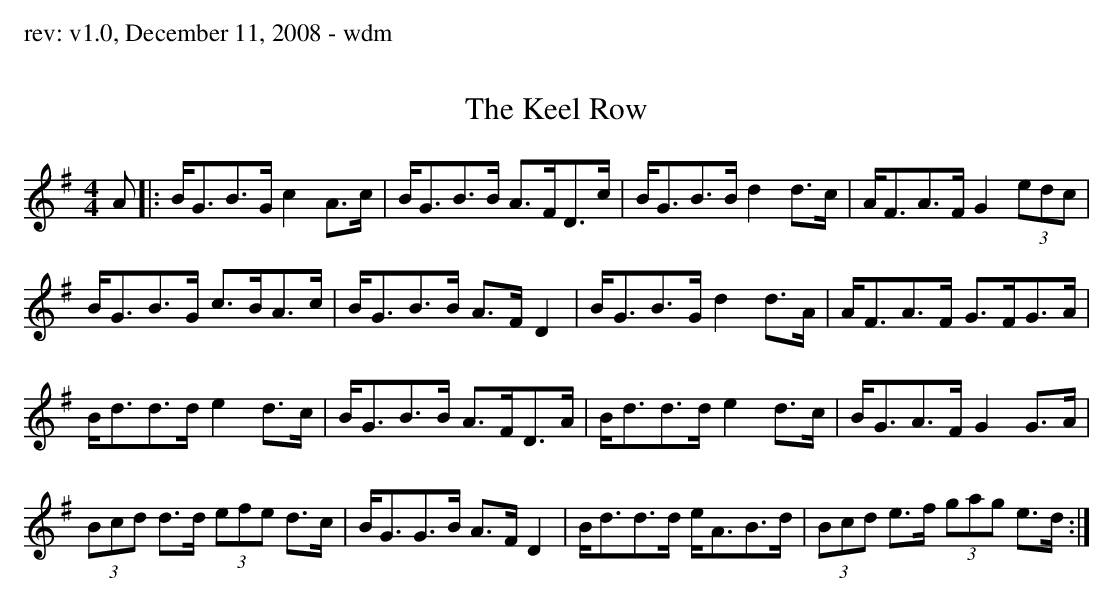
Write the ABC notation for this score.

X:1
T: Keel Row, The
M: 4/4
L: 1/8
K: Gmaj
A|:B<GB>G c2 A>c|B<GB>B A>FD>c|B<GB>B d2 d>c|A<FA>F G2 (3edc|
B<GB>G c>BA>c|B<GB>B A>F D2|B<GB>G d2 d>A|A<FA>F G>FG>A|
B<dd>d e2 d>c|B<GB>B A>FD>A|B<dd>d e2 d>c|B<GA>F G2 G>A|
(3Bcd d>d (3efe d>c|B<GG>B A>F D2|B<dd>d e<AB>d|(3Bcd e>f (3gag e>d:|
